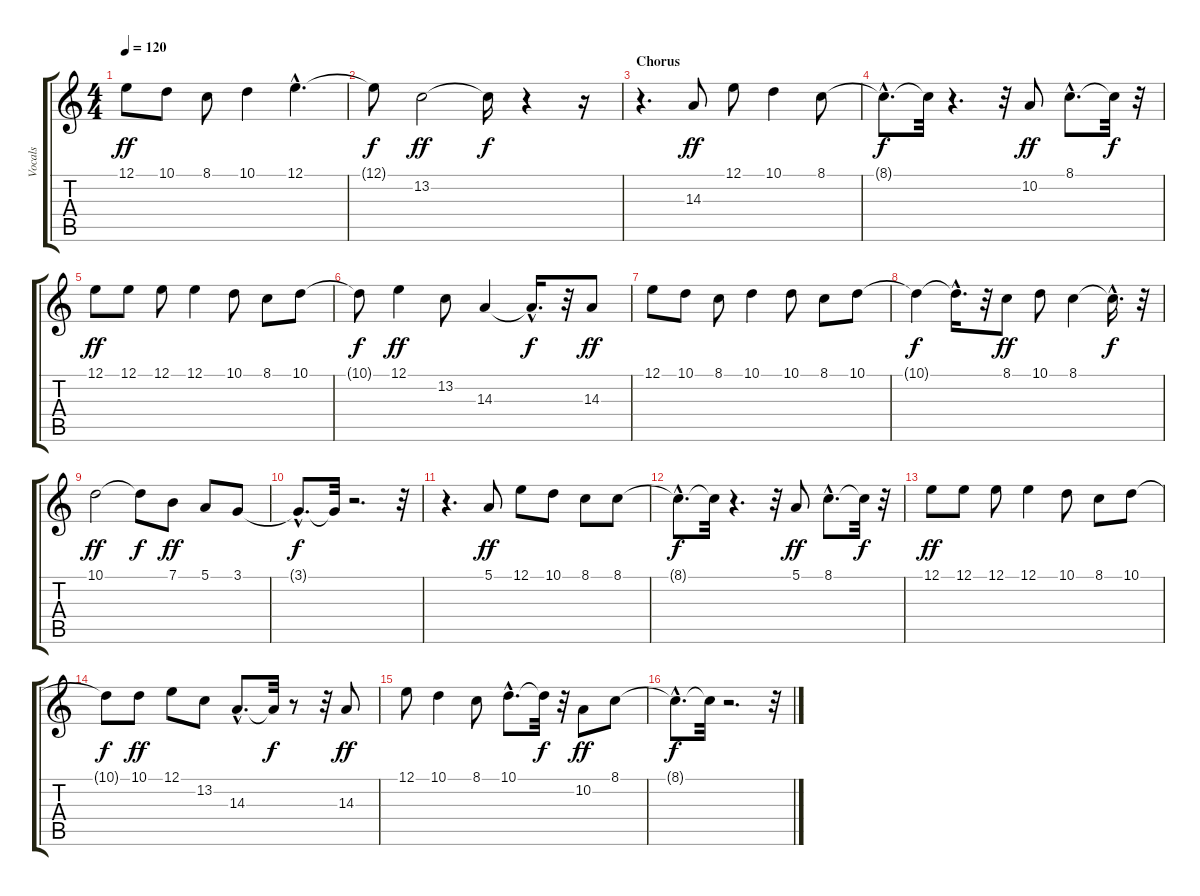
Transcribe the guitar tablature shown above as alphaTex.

\track ("Vocals" "Vocals") {instrument flute}
\staff {score tabs}
\tuning (E4 B3 G3 D3 A2 E2) {hide}
\ts (4 4)
\tempo 120
\clef g2
\ks c
12.1.8{dy ff} 10.1.8 8.1.8 10.1.4 12.1{hac}.4{d} |
12.1{t}.8{dy f} 13.2.2{dy ff} 13.2{t}.16{dy f} r.4 r.16 |
\section ("" "Chorus")
r.4{d} 14.3.8{dy ff} 12.1.8 10.1.4 8.1.8 |
8.1{hac t}.8{d dy f} 8.1{t}.32 r.4{d} r.32 10.2.8{dy ff} 8.1{hac}.8{d} 8.1{t}.32{dy f} r.32 |
12.1.8{dy ff} 12.1.8 12.1.8 12.1.4 10.1.8 8.1.8 10.1.8 |
10.1{t}.8{dy f} 12.1.4{dy ff} 13.2.8 14.3.4 14.3{hac t}.16{d dy f} r.32 14.3.8{dy ff} |
12.1.8 10.1.8 8.1.8 10.1.4 10.1.8 8.1.8 10.1.8 |
10.1{t}.4{dy f} 10.1{hac t}.16{d} r.32 8.1.8{dy ff} 10.1.8 8.1.4 8.1{hac t}.16{d dy f} r.32 |
10.1.2{dy ff} 10.1{t}.8{dy f} 7.1.8{dy ff} 5.1.8 3.1.8 |
3.1{hac t}.8{d dy f} 3.1{t}.32 r.2{d} r.32 |
r.4{d} 5.1.8{dy ff} 12.1.8 10.1.8 8.1.8 8.1.8 |
8.1{hac t}.8{d dy f} 8.1{t}.32 r.4{d} r.32 5.1.8{dy ff} 8.1{hac}.8{d} 8.1{t}.32{dy f} r.32 |
12.1.8{dy ff} 12.1.8 12.1.8 12.1.4 10.1.8 8.1.8 10.1.8 |
10.1{t}.8{dy f} 10.1.8{dy ff} 12.1.8 13.2.8 14.3{hac}.8{d} 14.3{t}.32{dy f} r.8 r.32 14.3.8{dy ff} |
12.1.8 10.1.4 8.1.8 10.1{hac}.8{d} 10.1{t}.32{dy f} r.32 10.2.8{dy ff} 8.1.8 |
8.1{hac t}.8{d dy f} 8.1{t}.32 r.2{d} r.32
